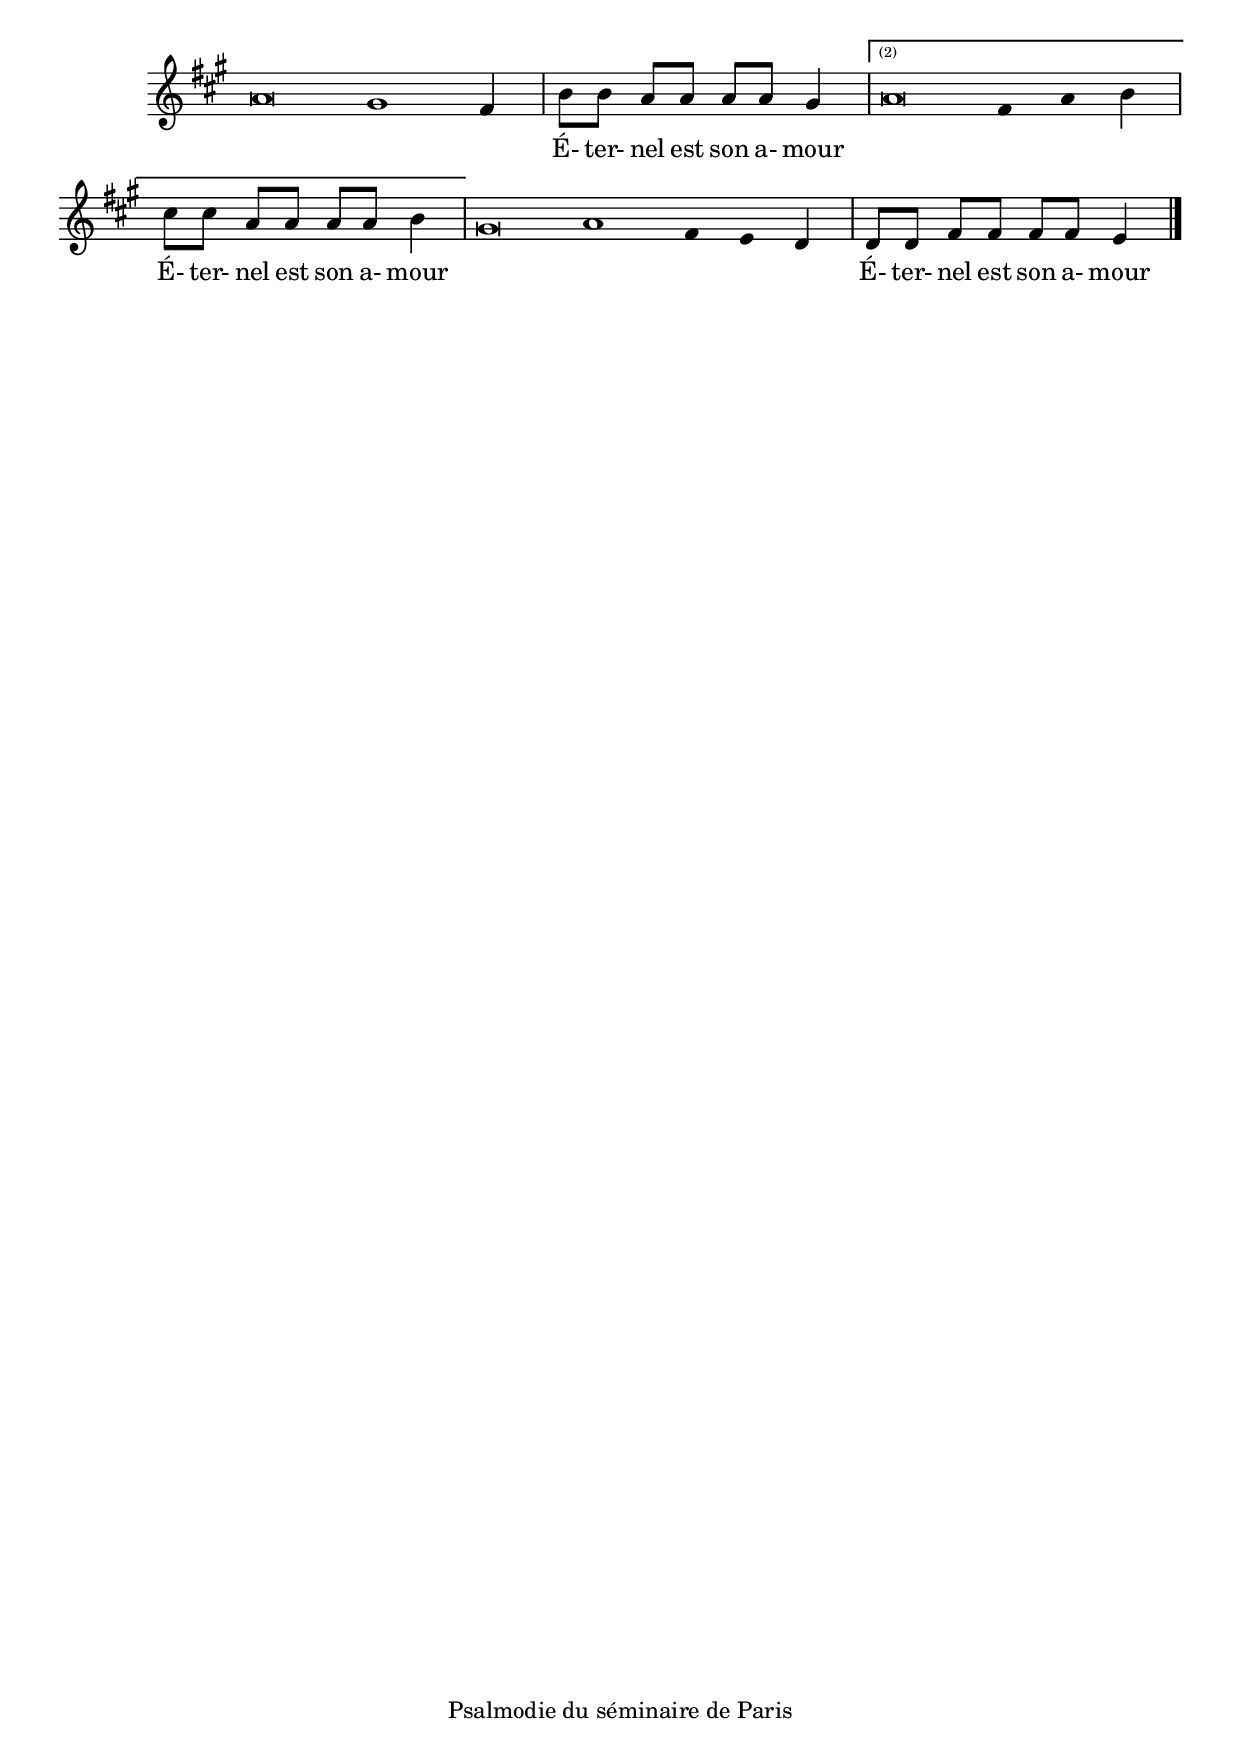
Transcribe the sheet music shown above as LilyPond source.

\version "2.20.0"
\language "italiano"

stemOff = \hide Staff.Stem
stemOn  = \undo \stemOff

\header {
  %title = "Psaume 135"
  %tagline = ##f
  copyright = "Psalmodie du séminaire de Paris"
}

voltaOption =     \markup {\text {"(2)"}}

\score {
  \new Staff \with { \remove "Time_signature_engraver" }
  <<
  \relative
  {
    \key la \major
    \cadenzaOn
    \stemOff la'\breve sold1 \stemOn fad4
    \bar "|"
    si8[ si] la[ la] la[ la] sold4
    \bar "|"
    \set Score.repeatCommands = #(list(list 'volta voltaOption))
    \stemOff la\breve fad4 la \stemOn si4
    \bar "|"
    dod8[ dod] la[ la] la[ la] si4
    \set Score.repeatCommands = #'((volta #f))
    \bar "|"
    \stemOff sold\breve la1 fad4 mi \stemOn re4
    \bar "|"
    re8[ re] fad[ fad] fad[ fad] mi4
    \bar "|."
  }
  \addlyrics{
    "" "" "" É- ter- nel est son a- mour
    "" "" "" "" É- ter- nel est son a- mour
    "" "" "" "" "" É- ter- nel est son a- mour
}
  >>
}